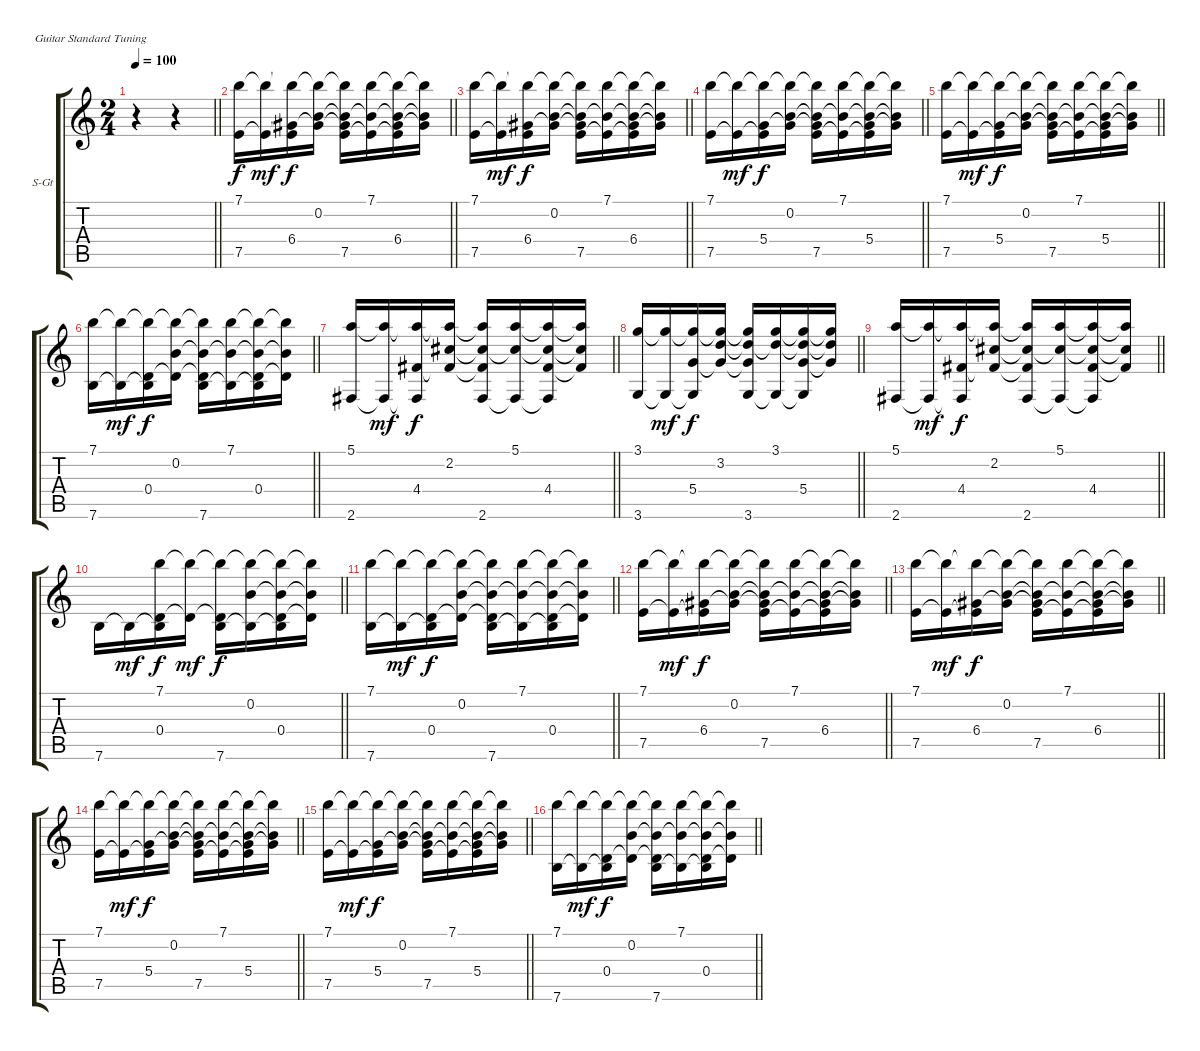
\bracketExtendMode groupsimilarinstruments
\firstSystemTrackNameOrientation horizontal
\otherSystemsTrackNameOrientation horizontal
\track ("Äîðîæêà 3" "S-Gt") {instrument acousticguitarsteel}
\staff {score tabs}
\tuning (E4 B3 G3 D3 A2 E2)
\ts (2 4)
\tempo 100
\clef g2
\barLineRight lightlight
\ks c
r.4{dy f} r.4 |
\barLineRight lightlight
(7.1 7.5).16 (7.5{t} 7.1{t}).16{dy mf} (6.4 7.5{t} 7.1{t}).16{dy f} (0.2 7.1{t} 6.4{t}).16 (7.1{t} 6.4{t} 7.5 0.2{t}).16 (7.1 7.5{t} 0.2{t}).16 (6.4 7.5{t} 7.1{t} 0.2{t}).16 (7.1{t} 0.2{t} 6.4{t}).16 |
\barLineRight lightlight
(7.1 7.5).16 (7.5{t} 7.1{t}).16{dy mf} (6.4 7.5{t} 7.1{t}).16{dy f} (0.2 7.1{t} 6.4{t}).16 (7.1{t} 6.4{t} 7.5 0.2{t}).16 (7.1 7.5{t} 0.2{t}).16 (6.4 7.5{t} 7.1{t} 0.2{t}).16 (7.1{t} 0.2{t} 6.4{t}).16 |
\barLineRight lightlight
(7.1 7.5).16 (7.5{t} 7.1{t}).16{dy mf} (5.4 7.5{t} 7.1{t}).16{dy f} (0.2 7.1{t} 5.4{t}).16 (7.1{t} 5.4{t} 7.5 0.2{t}).16 (7.1 7.5{t} 0.2{t}).16 (5.4 7.5{t} 7.1{t} 0.2{t}).16 (7.1{t} 0.2{t} 5.4{t}).16 |
\barLineRight lightlight
(7.1 7.5).16 (7.5{t} 7.1{t}).16{dy mf} (5.4 7.5{t} 7.1{t}).16{dy f} (0.2 7.1{t} 5.4{t}).16 (7.1{t} 5.4{t} 7.5 0.2{t}).16 (7.1 7.5{t} 0.2{t}).16 (5.4 7.5{t} 7.1{t} 0.2{t}).16 (7.1{t} 0.2{t} 5.4{t}).16 |
\barLineRight lightlight
(7.1 7.6).16 (7.6{t} 7.1{t}).16{dy mf} (0.4 7.6{t} 7.1{t}).16{dy f} (0.2 7.1{t} 0.4{t}).16 (7.1{t} 0.4{t} 7.6 0.2{t}).16 (7.1 7.6{t} 0.2{t}).16 (0.4 7.6{t} 7.1{t} 0.2{t}).16 (7.1{t} 0.2{t} 0.4{t}).16 |
\barLineRight lightlight
(5.1 2.6).16 (2.6{t} 5.1{t}).16{dy mf} (4.4 2.6{t} 5.1{t}).16{dy f} (2.2 5.1{t} 4.4{t}).16 (5.1{t} 4.4{t} 2.6 2.2{t}).16 (5.1 2.6{t} 2.2{t}).16 (4.4 2.6{t} 5.1{t} 2.2{t}).16 (5.1{t} 2.2{t} 4.4{t}).16 |
\barLineRight lightlight
(3.1 3.6).16 (3.6{t} 3.1{t}).16{dy mf} (5.4 3.6{t} 3.1{t}).16{dy f} (3.2 3.1{t} 5.4{t}).16 (3.1{t} 5.4{t} 3.6 3.2{t}).16 (3.1 3.6{t} 3.2{t}).16 (5.4 3.6{t} 3.1{t} 3.2{t}).16 (3.1{t} 3.2{t} 5.4{t}).16 |
\barLineRight lightlight
(5.1 2.6).16 (2.6{t} 5.1{t}).16{dy mf} (4.4 2.6{t} 5.1{t}).16{dy f} (2.2 5.1{t} 4.4{t}).16 (5.1{t} 4.4{t} 2.6 2.2{t}).16 (5.1 2.6{t} 2.2{t}).16 (4.4 2.6{t} 5.1{t} 2.2{t}).16 (5.1{t} 2.2{t} 4.4{t}).16 |
\barLineRight lightlight
7.6.16 7.6{t}.16{dy mf} (7.1 0.4 7.6{t}).16{dy f} (0.4{t} 7.1{t}).16{dy mf} (0.4{t} 7.6 7.1{t}).16{dy f} (0.2 7.6{t} 7.1{t}).16 (0.4 7.6{t} 7.1{t} 0.2{t}).16 (7.1{t} 0.2{t} 0.4{t}).16 |
\barLineRight lightlight
(7.1 7.6).16 (7.6{t} 7.1{t}).16{dy mf} (0.4 7.6{t} 7.1{t}).16{dy f} (0.2 7.1{t} 0.4{t}).16 (7.1{t} 0.4{t} 7.6 0.2{t}).16 (7.1 7.6{t} 0.2{t}).16 (0.4 7.6{t} 7.1{t} 0.2{t}).16 (7.1{t} 0.2{t} 0.4{t}).16 |
\barLineRight lightlight
(7.1 7.5).16 (7.5{t} 7.1{t}).16{dy mf} (6.4 7.5{t} 7.1{t}).16{dy f} (0.2 7.1{t} 6.4{t}).16 (7.1{t} 6.4{t} 7.5 0.2{t}).16 (7.1 7.5{t} 0.2{t}).16 (6.4 7.5{t} 7.1{t} 0.2{t}).16 (7.1{t} 0.2{t} 6.4{t}).16 |
\barLineRight lightlight
(7.1 7.5).16 (7.5{t} 7.1{t}).16{dy mf} (6.4 7.5{t} 7.1{t}).16{dy f} (0.2 7.1{t} 6.4{t}).16 (7.1{t} 6.4{t} 7.5 0.2{t}).16 (7.1 7.5{t} 0.2{t}).16 (6.4 7.5{t} 7.1{t} 0.2{t}).16 (7.1{t} 0.2{t} 6.4{t}).16 |
\barLineRight lightlight
(7.1 7.5).16 (7.5{t} 7.1{t}).16{dy mf} (5.4 7.5{t} 7.1{t}).16{dy f} (0.2 7.1{t} 5.4{t}).16 (7.1{t} 5.4{t} 7.5 0.2{t}).16 (7.1 7.5{t} 0.2{t}).16 (5.4 7.5{t} 7.1{t} 0.2{t}).16 (7.1{t} 0.2{t} 5.4{t}).16 |
\barLineRight lightlight
(7.1 7.5).16 (7.5{t} 7.1{t}).16{dy mf} (5.4 7.5{t} 7.1{t}).16{dy f} (0.2 7.1{t} 5.4{t}).16 (7.1{t} 5.4{t} 7.5 0.2{t}).16 (7.1 7.5{t} 0.2{t}).16 (5.4 7.5{t} 7.1{t} 0.2{t}).16 (7.1{t} 0.2{t} 5.4{t}).16 |
\barLineRight lightlight
(7.1 7.6).16 (7.6{t} 7.1{t}).16{dy mf} (0.4 7.6{t} 7.1{t}).16{dy f} (0.2 7.1{t} 0.4{t}).16 (7.1{t} 0.4{t} 7.6 0.2{t}).16 (7.1 7.6{t} 0.2{t}).16 (0.4 7.6{t} 7.1{t} 0.2{t}).16 (7.1{t} 0.2{t} 0.4{t}).16
